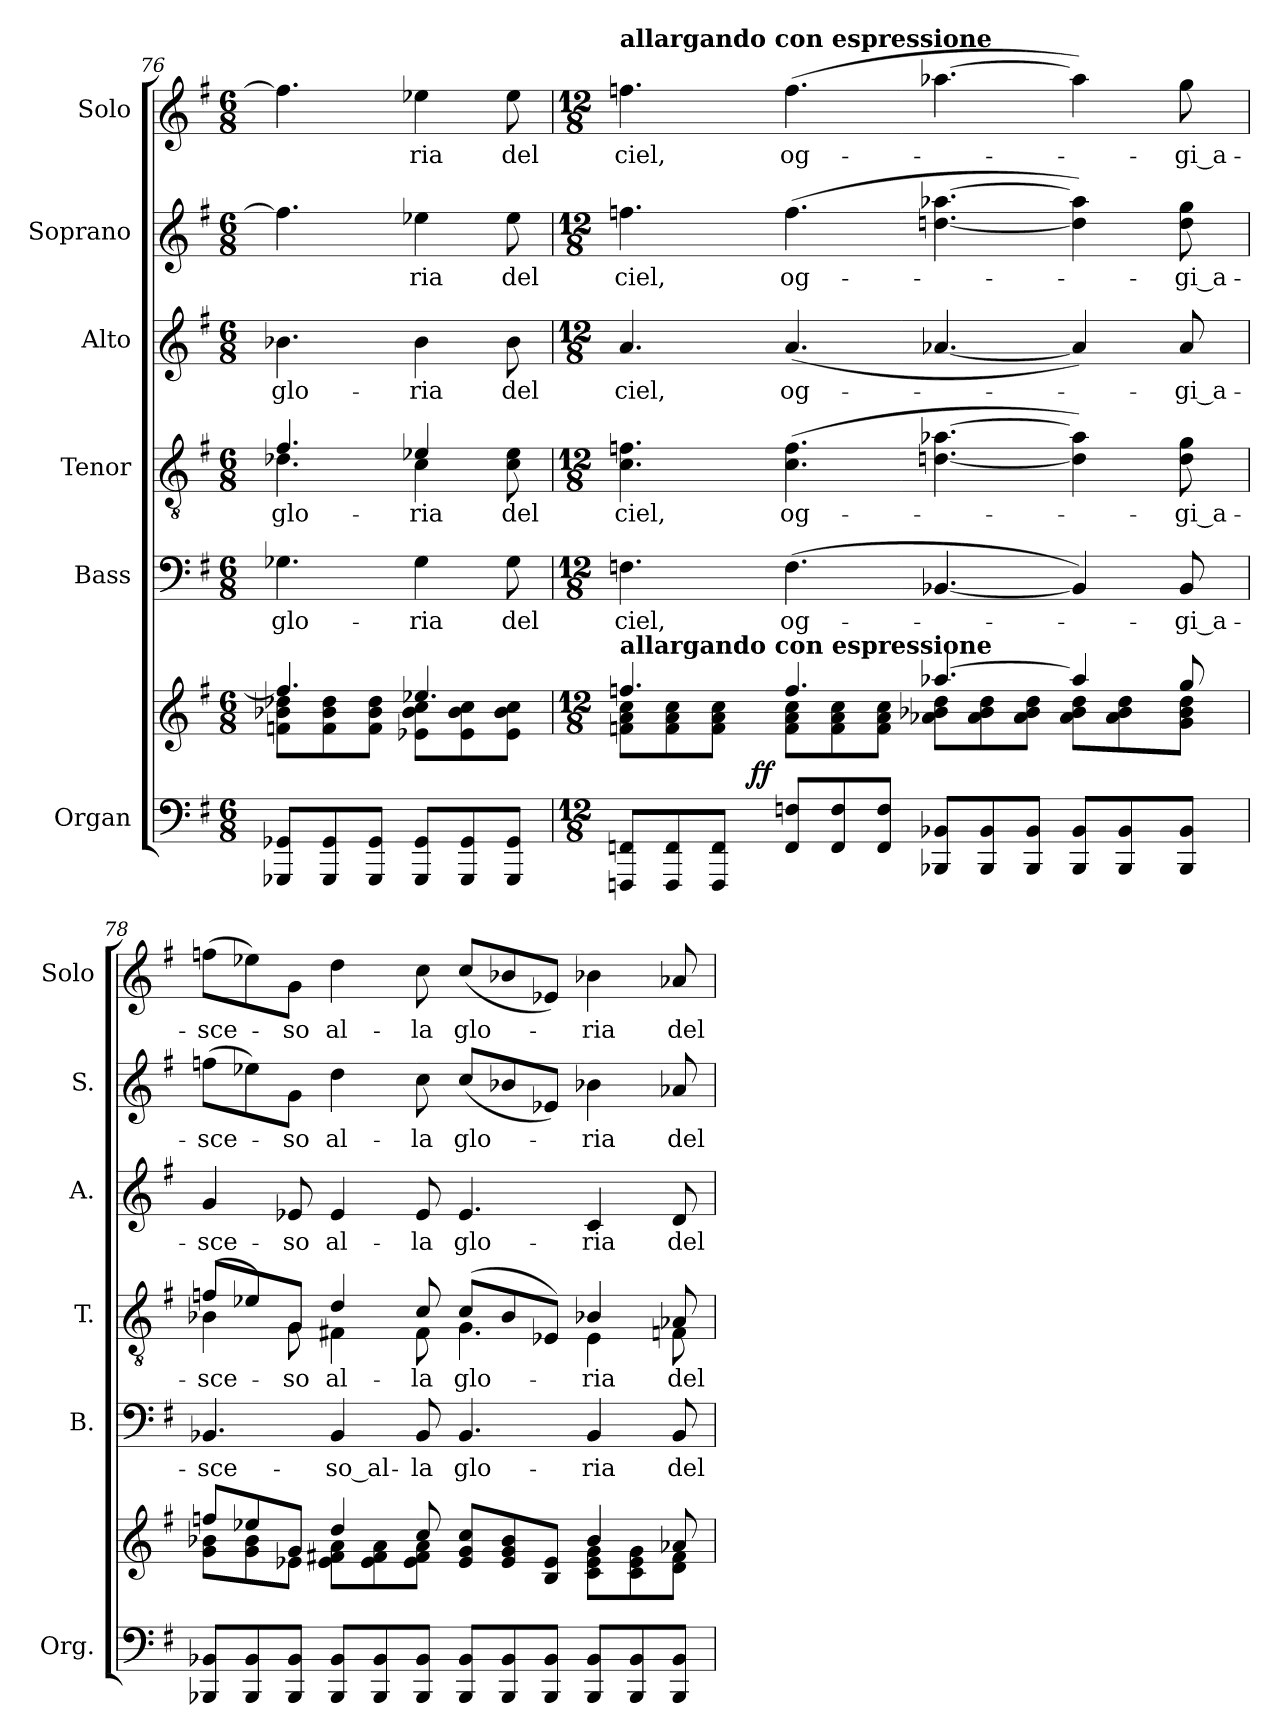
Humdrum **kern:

**kern	**kern	**dynam	**kern	**text	**kern	**text	**kern	**text	**kern	**text	**kern	**text
*part6	*part6	*part6	*part5	*part5	*part4	*part4	*part3	*part3	*part2	*part2	*part1	*part1
*staff7	*staff6	*staff6/7	*staff5	*staff5	*staff4	*staff4	*staff3	*staff3	*staff2	*staff2	*staff1	*staff1
*I"Organ	*	*	*I"Bass	*	*I"Tenor	*	*I"Alto	*	*I"Soprano	*	*I"Solo	*
*I'Org.	*	*	*I'B.	*	*I'T.	*	*I'A.	*	*I'S.	*	*I'Solo	*
*clefF4	*clefG2	*	*clefF4	*	*clefGv2	*	*clefG2	*	*clefG2	*	*clefG2	*
*	*	*	*	*	*ITrd7c12	*	*	*	*	*	*	*
*k[f#]	*k[f#]	*	*k[f#]	*	*k[f#]	*	*k[f#]	*	*k[f#]	*	*k[f#]	*
*G:	*G:	*	*G:	*	*G:	*	*G:	*	*G:	*	*G:	*
*M6/8	*M6/8	*	*M6/8	*	*M6/8	*	*M6/8	*	*M6/8	*	*M6/8	*
=76	=76	=76	=76	=76	=76	=76	=76	=76	=76	=76	=76	=76
*	*^	*	*	*	*	*	*	*	*	*	*	*
!	!	!	!	!	!LO:LY:b:color=#000000	!	!	!	!	!	!	!	!
!	!	!	!	!	!	!	!LO:LY:a:color=#000000	!	!	!	!	!	!
*	*	*	*	*	*	*^	*	*	*	*	*	*	*
!	!	!	!	!	!	!	!	!LO:LY:b:color=#000000	!	!	!	!	!	!
!	!	!	!	!	!	!	!	!	!	!LO:LY:b:color=#000000	!	!	!	!
8GGG-Xi/ 8GG-XiL	4.ffi/]	8fni\ 8b-Xi 8dd-XiL	.	4.G-Xi\	glo-	4.F#i/	4.D-Xi\	glo-	4.b-Xi\	glo-	4.ffi\]	.	4.ffi\]	.
8GGG-i/ 8GG-i	.	8fi\ 8b-i 8dd-i	.	.	.	.	.	.	.	.	.	.	.	.
8GGG-i/ 8GG-iJ	.	8fi\ 8b-i 8dd-iJ	.	.	.	.	.	.	.	.	.	.	.	.
!	!	!	!	!	!LO:LY:b:color=#000000	!	!	!	!	!	!	!	!	!
!	!	!	!	!	!	!	!	!LO:LY:a:color=#000000	!	!	!	!	!	!
!	!	!	!	!	!	!	!	!LO:LY:b:color=#000000	!	!	!	!	!	!
!	!	!	!	!	!	!	!	!	!	!LO:LY:b:color=#000000	!	!	!	!
!	!	!	!	!	!	!	!	!	!	!	!	!LO:LY:b:color=#000000	!	!
!	!	!	!	!	!	!	!	!	!	!	!	!	!	!LO:LY:b:color=#000000
8GGG-i/ 8GG-iL	4.ee-Xi/	8e-Xi\ 8b-i 8cciL	.	4G-i\	-ria	4E-Xi/	4Ci\	-ria	4b-i\	-ria	4ee-Xi\	-ria	4ee-Xi\	-ria
8GGG-i/ 8GG-i	.	8e-i\ 8b-i 8cci	.	.	.	.	.	.	.	.	.	.	.	.
!	!	!	!	!	!LO:LY:b:color=#000000	!	!	!	!	!	!	!	!	!
!	!	!	!	!	!	!	!	!LO:LY:b:color=#000000	!	!	!	!	!	!
!	!	!	!	!	!	!	!	!	!	!LO:LY:b:color=#000000	!	!	!	!
!	!	!	!	!	!	!	!	!	!	!	!	!LO:LY:b:color=#000000	!	!
!	!	!	!	!	!	!	!	!	!	!	!	!	!	!LO:LY:b:color=#000000
8GGG-i/ 8GG-iJ	.	8e-i\ 8b-i 8cciJ	.	8G-i\	del	8Ci\ 8E-i	8ryy	del	8b-i\	del	8ee-i\	del	8ee-i\	del
*	*v	*v	*	*	*	*v	*v	*	*	*	*	*	*	*
!!LO:LB:g=z
=77	=77	=77	=77	=77	=77	=77	=77	=77	=77	=77	=77	=77
*M12/8	*M12/8	*	*M12/8	*	*M12/8	*	*M12/8	*	*M12/8	*	*M12/8	*
*	*^	*	*	*	*	*	*	*	*	*	*	*
*	*	*	*	*	*	*^	*	*	*	*	*	*	*
!	!	!	!	!	!LO:LY:b:color=#000000	!	!	!	!	!	!	!	!	!
*	*	*	*	*	*	*v	*v	*	*	*	*	*	*	*
*	*	*	*	*	*	*^	*	*	*	*	*	*	*
!	!	!	!	!	!	!	!	!LO:LY:b:color=#000000	!	!	!	!	!	!
*	*	*	*	*	*	*v	*v	*	*	*	*	*	*	*
*	*	*	*	*	*	*^	*	*	*	*	*	*	*
!	!	!	!	!	!	!	!	!	!	!LO:LY:b:color=#000000	!	!	!	!
*	*	*	*	*	*	*v	*v	*	*	*	*	*	*	*
*	*	*	*	*	*	*^	*	*	*	*	*	*	*
!	!	!	!	!	!	!	!	!	!	!	!	!LO:LY:b:color=#000000	!	!
*	*	*	*	*	*	*v	*v	*	*	*	*	*	*	*
*	*	*	*	*	*	*^	*	*	*	*	*	*	*
!	!	!	!	!	!	!	!	!	!	!	!	!	!LO:TX:a:B:t=allargando con espressione	!
!	!LO:TX:a:B:t=allargando con espressione	!	!	!	!	!	!	!	!	!	!	!	!	!
!	!	!	!	!	!	!	!	!	!	!	!	!	!	!LO:LY:b:color=#000000
*	*	*^	*	*	*	*v	*v	*	*	*	*	*	*	*
8FFFni/ 8FFniL	4.ffni/	8fni\ 8ai 8cciL	4ryy	.	4.Fni\	ciel,	4.Ci\ 4.Fni	ciel,	4.ai/	ciel,	4.ffni\	ciel,	4.ffni\	ciel,
8FFFi/ 8FFi	.	8fi\ 8ai 8cci	.	.	.	.	.	.	.	.	.	.	.	.
8FFFi/ 8FFiJ	.	8fi\ 8ai 8cciJ	32ryy	.	.	.	.	.	.	.	.	.	.	.
.	.	.	64ryy	.	.	.	.	.	.	.	.	.	.	.
.	.	.	256.ryy	.	.	.	.	.	.	.	.	.	.	.
.	.	.	1ryy	ff	.	.	.	.	.	.	.	.	.	.
!	!	!	!	!	!	!LO:LY:b:color=#000000	!	!	!	!	!	!	!	!
!	!	!	!	!	!	!	!	!LO:LY:b:color=#000000	!	!	!	!	!	!
!	!	!	!	!	!	!	!	!	!	!LO:LY:b:color=#000000	!	!	!	!
!	!	!	!	!	!	!	!	!	!	!	!	!LO:LY:b:color=#000000	!	!
!	!	!	!	!	!	!	!	!	!	!	!	!	!	!LO:LY:b:color=#000000
8FFi/ 8FniL	4.ffi/	8fi\ 8ai 8cciL	.	.	(4.Fi\	og-	(4.Ci\ 4.Fi	og-	(4.ai/	og-	(4.ffi\	og-	(4.ffi\	og-
8FFi/ 8Fi	.	8fi\ 8ai 8cci	.	.	.	.	.	.	.	.	.	.	.	.
8FFi/ 8FiJ	.	8fi\ 8ai 8cciJ	.	.	.	.	.	.	.	.	.	.	.	.
8BBB-Xi/ 8BB-XiL	[>4.aa-Xi/	8a-Xi\ 8b-Xi 8ddiL	.	.	[<4.BB-Xi/	.	[<4.Dni\ [>4.A-Xi	.	[<4.a-Xi/	.	[<4.ddni\ [>4.aa-Xi	.	[>4.aa-Xi\	.
8BBB-i/ 8BB-i	.	8a-i\ 8b-i 8ddi	.	.	.	.	.	.	.	.	.	.	.	.
8BBB-i/ 8BB-iJ	.	8a-i\ 8b-i 8ddiJ	.	.	.	.	.	.	.	.	.	.	.	.
8BBB-i/ 8BB-iL	4aa-i/]	8a-i\ 8b-i 8ddiL	.	.	4BB-i/])	.	4Di\] 4A-i])	.	4a-i/])	.	4ddi\] 4aa-i])	.	4aa-i\])	.
8BBB-i/ 8BB-i	.	8a-i\ 8b-i 8ddi	.	.	.	.	.	.	.	.	.	.	.	.
.	.	.	8ryy	.	.	.	.	.	.	.	.	.	.	.
!	!	!	!	!	!	!LO:LY:b:color=#000000	!	!	!	!	!	!	!	!
!	!	!	!	!	!	!	!	!LO:LY:b:color=#000000	!	!	!	!	!	!
!	!	!	!	!	!	!	!	!	!	!LO:LY:b:color=#000000	!	!	!	!
!	!	!	!	!	!	!	!	!	!	!	!	!LO:LY:b:color=#000000	!	!
!	!	!	!	!	!	!	!	!	!	!	!	!	!	!LO:LY:b:color=#000000
8BBB-i/ 8BB-iJ	8ggi/	8gi\ 8b-i 8ddiJ	.	.	8BB-i/	-gi_a-	8Di\ 8Gi	-gi_a-	8a-i/	-gi_a-	8ddi\ 8ggi	-gi_a-	8ggi\	-gi_a-
.	.	.	16ryy	.	.	.	.	.	.	.	.	.	.	.
.	.	.	128ryy	.	.	.	.	.	.	.	.	.	.	.
.	.	.	512ryy	.	.	.	.	.	.	.	.	.	.	.
*	*	*v	*v	*	*	*	*	*	*	*	*	*	*	*
=78	=78	=78	=78	=78	=78	=78	=78	=78	=78	=78	=78	=78	=78
*	*	*^	*	*	*	*	*	*	*	*	*	*	*
!	!	!	!	!	!	!LO:LY:b:color=#000000	!	!	!	!	!	!	!	!
*	*	*v	*v	*	*	*	*	*	*	*	*	*	*	*
*	*	*^	*	*	*	*	*	*	*	*	*	*	*
!	!	!	!	!	!	!	!	!LO:LY:b:color=#000000	!	!	!	!	!	!
*	*	*v	*v	*	*	*	*^	*	*	*	*	*	*	*
*	*	*^	*	*	*	*	*	*	*	*	*	*	*	*
!	!	!	!	!	!	!	!	!	!	!	!LO:LY:b:color=#000000	!	!	!	!
*	*	*v	*v	*	*	*	*	*	*	*	*	*	*	*	*
*	*	*^	*	*	*	*	*	*	*	*	*	*	*	*
!	!	!	!	!	!	!	!	!	!	!	!	!	!LO:LY:b:color=#000000	!	!
*	*	*v	*v	*	*	*	*	*	*	*	*	*	*	*	*
*	*	*^	*	*	*	*	*	*	*	*	*	*	*	*
!	!	!	!	!	!	!	!	!	!	!	!	!	!	!	!LO:LY:b:color=#000000
*	*	*v	*v	*	*	*	*	*	*	*	*	*	*	*	*
8BBB-Xi/ 8BB-XiL	8ffni/L	8gi\ 8b-XiL	.	4.BB-Xi/	-sce-	(8Fni/L	4BB-Xi\	-sce-	4gi/	-sce-	(8ffni\L	-sce-	(8ffni\L	-sce-
8BBB-i/ 8BB-i	8ee-Xi/	8gi\ 8b-i	]	.	.	8E-Xi/)	.	.	.	.	8ee-Xi\)	.	8ee-Xi\)	.
!	!	!	!	!	!	!	!	!LO:LY:b:color=#000000	!	!	!	!	!	!
!	!	!	!	!	!	!	!	!	!	!LO:LY:b:color=#000000	!	!	!	!
!	!	!	!	!	!	!	!	!	!	!	!	!LO:LY:b:color=#000000	!	!
!	!	!	!	!	!	!	!	!	!	!	!	!	!	!LO:LY:b:color=#000000
8BBB-i/ 8BB-iJ	8gi/J	8e-Xi\J	.	.	.	8GGi/J	8GGi\	-so	8e-Xi/	-so	8gi\J	-so	8gi\J	-so
!	!	!	!	!	!LO:LY:b:color=#000000	!	!	!	!	!	!	!	!	!
!	!	!	!	!	!	!	!	!LO:LY:b:color=#000000	!	!	!	!	!	!
!	!	!	!	!	!	!	!	!	!	!LO:LY:b:color=#000000	!	!	!	!
!	!	!	!	!	!	!	!	!	!	!	!	!LO:LY:b:color=#000000	!	!
!	!	!	!	!	!	!	!	!	!	!	!	!	!	!LO:LY:b:color=#000000
8BBB-i/ 8BB-iL	4ddi/	8e-i\ 8f#Xi 8aiL	.	4BB-i/	-so_al-	4Di/	4FF#Xi\	al-	4e-i/	al-	4ddi\	al-	4ddi\	al-
8BBB-i/ 8BB-i	.	8e-i\ 8f#i 8ai	.	.	.	.	.	.	.	.	.	.	.	.
!	!	!	!	!	!LO:LY:b:color=#000000	!	!	!	!	!	!	!	!	!
!	!	!	!	!	!	!	!	!LO:LY:b:color=#000000	!	!	!	!	!	!
!	!	!	!	!	!	!	!	!	!	!LO:LY:b:color=#000000	!	!	!	!
!	!	!	!	!	!	!	!	!	!	!	!	!LO:LY:b:color=#000000	!	!
!	!	!	!	!	!	!	!	!	!	!	!	!	!	!LO:LY:b:color=#000000
8BBB-i/ 8BB-iJ	8cci/	8e-i\ 8f#i 8aiJ	.	8BB-i/	-la	8Ci/	8FF#i\	-la	8e-i/	-la	8cci\	-la	8cci\	-la
!	!	!	!	!	!LO:LY:b:color=#000000	!	!	!	!	!	!	!	!	!
!	!	!	!	!	!	!	!	!LO:LY:b:color=#000000	!	!	!	!	!	!
!	!	!	!	!	!	!	!	!	!	!LO:LY:b:color=#000000	!	!	!	!
!	!	!	!	!	!	!	!	!	!	!	!	!LO:LY:b:color=#000000	!	!
!	!	!	!	!	!	!	!	!	!	!	!	!	!	!LO:LY:b:color=#000000
8BBB-i/ 8BB-iL	8e-i/ 8gi 8cciL	4.ryy	.	4.BB-i/	glo-	(8Ci/L	4.GGi\	glo-	4.e-i/	glo-	(8cci/L	glo-	(8cci/L	glo-
8BBB-i/ 8BB-i	8e-i/ 8gi 8b-i	.	.	.	.	8BB-i/	.	.	.	.	8b-Xi/	.	8b-Xi/	.
8BBB-i/ 8BB-iJ	8Bi/ 8e-iJ	.	.	.	.	8EE-Xi/J)	.	.	.	.	8e-Xi/J)	.	8e-Xi/J)	.
!	!	!	!	!	!LO:LY:b:color=#000000	!	!	!	!	!	!	!	!	!
!	!	!	!	!	!	!	!	!LO:LY:b:color=#000000	!	!	!	!	!	!
!	!	!	!	!	!	!	!	!	!	!LO:LY:b:color=#000000	!	!	!	!
!	!	!	!	!	!	!	!	!	!	!	!	!LO:LY:b:color=#000000	!	!
!	!	!	!	!	!	!	!	!	!	!	!	!	!	!LO:LY:b:color=#000000
8BBB-i/ 8BB-iL	4b-i/	8ci\ 8e-i 8giL	.	4BB-i/	-ria	4BB-Xi/	4EE-i\	-ria	4ci/	-ria	4b-Xi\	-ria	4b-Xi\	-ria
8BBB-i/ 8BB-i	.	8ci\ 8e-i 8gi	.	.	.	.	.	.	.	.	.	.	.	.
!	!	!	!LO:HP:b	!	!	!	!	!	!	!	!	!	!	!
!	!	!	!	!	!LO:LY:b:color=#000000	!	!	!	!	!	!	!	!	!
!	!	!	!	!	!	!	!	!LO:LY:b:color=#000000	!	!	!	!	!	!
!	!	!	!	!	!	!	!	!	!	!LO:LY:b:color=#000000	!	!	!	!
!	!	!	!	!	!	!	!	!	!	!	!	!LO:LY:b:color=#000000	!	!
!	!	!	!	!	!	!	!	!	!	!	!	!	!	!LO:LY:b:color=#000000
8BBB-i/ 8BB-iJ	8a-Xi/	8di\ 8f#iJ	>	8BB-i/	del	8AA-Xi/	8FFni\	del	8di/	del	8a-Xi/	del	8a-Xi/	del
*	*v	*v	*	*	*	*v	*v	*	*	*	*	*	*	*
=	=	=	=	=	=	=	=	=	=	=	=	=
*-	*-	*-	*-	*-	*-	*-	*-	*-	*-	*-	*-	*-
